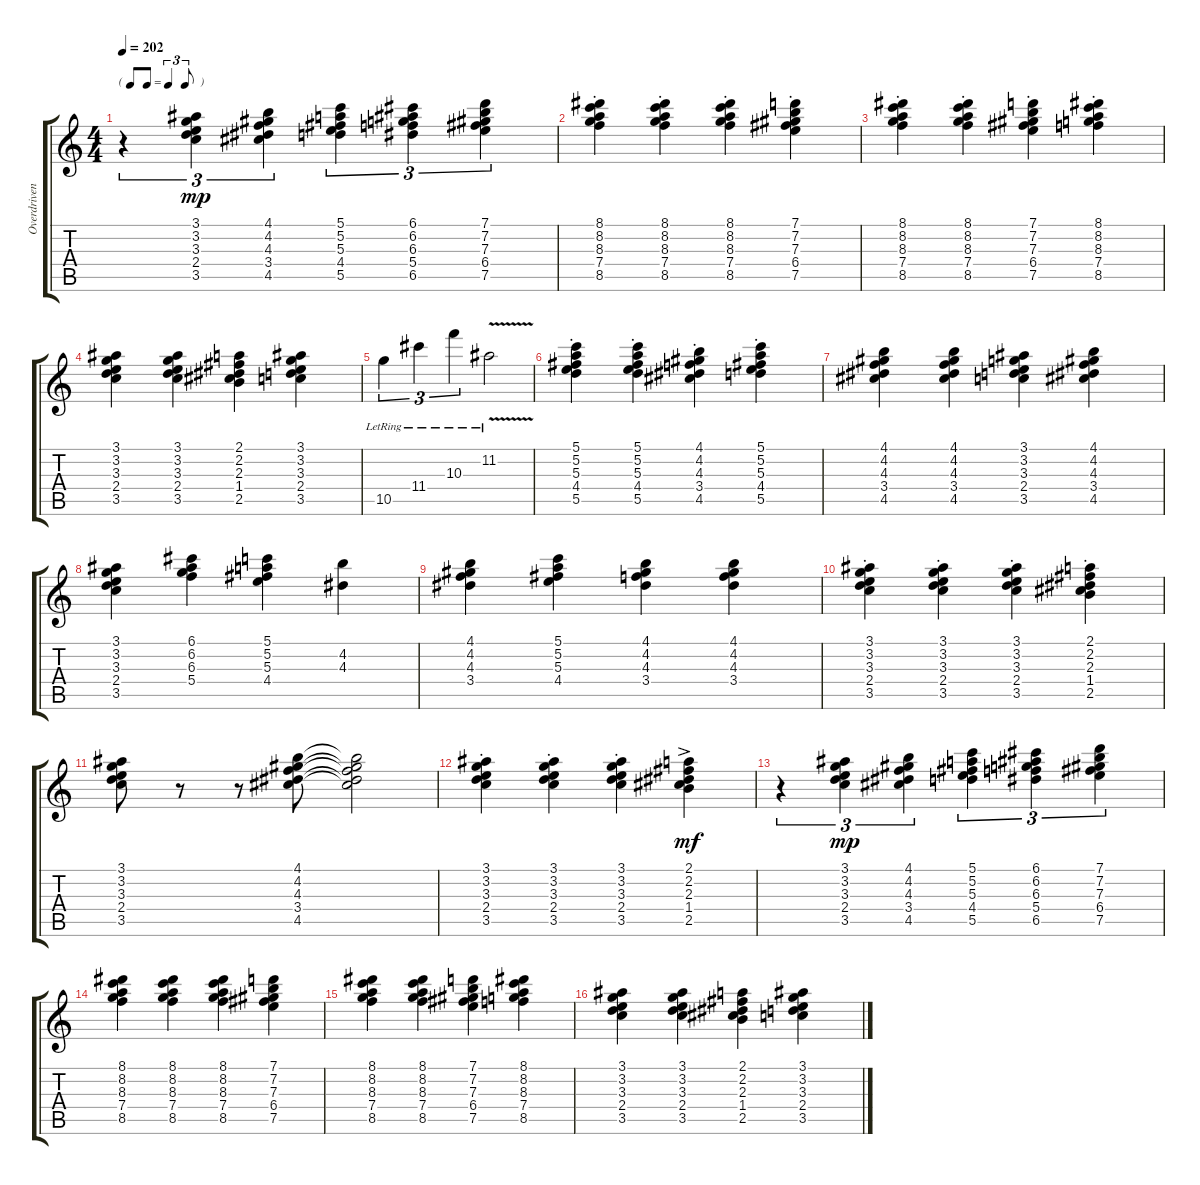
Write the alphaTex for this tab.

\track ("Overdriven Gtr." "Overdriven") {instrument overdrivenguitar}
\staff {score tabs}
\tuning (E4 B3 G4 D4 A3 E3) {hide}
\ts (4 4)
\tf triplet8th
\tempo 202
\clef g2
\ks c
r.4{tu (3 2) dy mp} (3.1 3.2 3.3 2.4 3.5).4{tu (3 2)} (4.1 4.2 4.3 3.4 4.5).4{tu (3 2)} (5.1 5.2 5.3 4.4 5.5).4{tu (3 2)} (6.1 6.2 6.3 5.4 6.5).4{tu (3 2)} (7.1 7.2 7.3 6.4 7.5).4{tu (3 2)} |
(8.1{st} 8.2{st} 8.3{st} 7.4{st} 8.5{st}).4 (8.1{st} 8.2{st} 8.3{st} 7.4{st} 8.5{st}).4 (8.1{st} 8.2{st} 8.3{st} 7.4{st} 8.5{st}).4 (7.1{st} 7.2{st} 7.3{st} 6.4{st} 7.5{st}).4 |
(8.1{st} 8.2{st} 8.3{st} 7.4{st} 8.5{st}).4 (8.1{st} 8.2{st} 8.3{st} 7.4{st} 8.5{st}).4 (7.1{st} 7.2{st} 7.3{st} 6.4{st} 7.5{st}).4 (8.1{st} 8.2{st} 8.3{st} 7.4{st} 8.5{st}).4 |
(3.1 3.2 3.3 2.4 3.5).4 (3.1 3.2 3.3 2.4 3.5).4 (2.1 2.2 2.3 1.4 2.5).4 (3.1 3.2 3.3 2.4 3.5).4 |
10.5{lr}.4{tu (3 2)} 11.4{lr}.4{tu (3 2)} 10.3{lr}.4{tu (3 2)} 11.2{v lr}.2 |
(5.1{st} 5.2{st} 5.3{st} 4.4{st} 5.5{st}).4 (5.1{st} 5.2{st} 5.3{st} 4.4{st} 5.5{st}).4 (4.1{st} 4.2{st} 4.3{st} 3.4{st} 4.5{st}).4 (5.1{st} 5.2{st} 5.3{st} 4.4{st} 5.5{st}).4 |
(4.1 4.2 4.3 3.4 4.5).4 (4.1 4.2 4.3 3.4 4.5).4 (3.1 3.2 3.3 2.4 3.5).4 (4.1 4.2 4.3 3.4 4.5).4 |
(3.1 3.2 3.3 2.4 3.5).4 (6.1 6.2 6.3 5.4).4 (5.1 5.2 5.3 4.4).4 (4.2 4.3).4 |
(4.1 4.2 4.3 3.4).4 (5.1 5.2 5.3 4.4).4 (4.1 4.2 4.3 3.4).4 (4.1 4.2 4.3 3.4).4 |
(3.1{st} 3.2{st} 3.3{st} 2.4{st} 3.5{st}).4 (3.1{st} 3.2{st} 3.3{st} 2.4{st} 3.5{st}).4 (3.1{st} 3.2{st} 3.3{st} 2.4{st} 3.5{st}).4 (2.1{st} 2.2{st} 2.3{st} 1.4{st} 2.5{st}).4 |
(3.1 3.2 3.3 2.4 3.5).8 r.8 r.8 (4.1 4.2 4.3 3.4 4.5).8 (4.1{t} 4.2{t} 4.3{t} 3.4{t} 4.5{t}).2 |
(3.1{st} 3.2{st} 3.3{st} 2.4{st} 3.5{st}).4 (3.1{st} 3.2{st} 3.3{st} 2.4{st} 3.5{st}).4 (3.1{st} 3.2{st} 3.3{st} 2.4{st} 3.5{st}).4 (2.1{ac} 2.2{ac} 2.3{ac} 1.4{ac} 2.5{ac}).4{dy mf} |
r.4{tu (3 2)} (3.1 3.2 3.3 2.4 3.5).4{tu (3 2) dy mp} (4.1 4.2 4.3 3.4 4.5).4{tu (3 2)} (5.1 5.2 5.3 4.4 5.5).4{tu (3 2)} (6.1 6.2 6.3 5.4 6.5).4{tu (3 2)} (7.1 7.2 7.3 6.4 7.5).4{tu (3 2)} |
(8.1 8.2 8.3 7.4 8.5).4 (8.1 8.2 8.3 7.4 8.5).4 (8.1 8.2 8.3 7.4 8.5).4 (7.1 7.2 7.3 6.4 7.5).4 |
(8.1 8.2 8.3 7.4 8.5).4 (8.1 8.2 8.3 7.4 8.5).4 (7.1 7.2 7.3 6.4 7.5).4 (8.1 8.2 8.3 7.4 8.5).4 |
(3.1 3.2 3.3 2.4 3.5).4 (3.1 3.2 3.3 2.4 3.5).4 (2.1 2.2 2.3 1.4 2.5).4 (3.1 3.2 3.3 2.4 3.5).4
